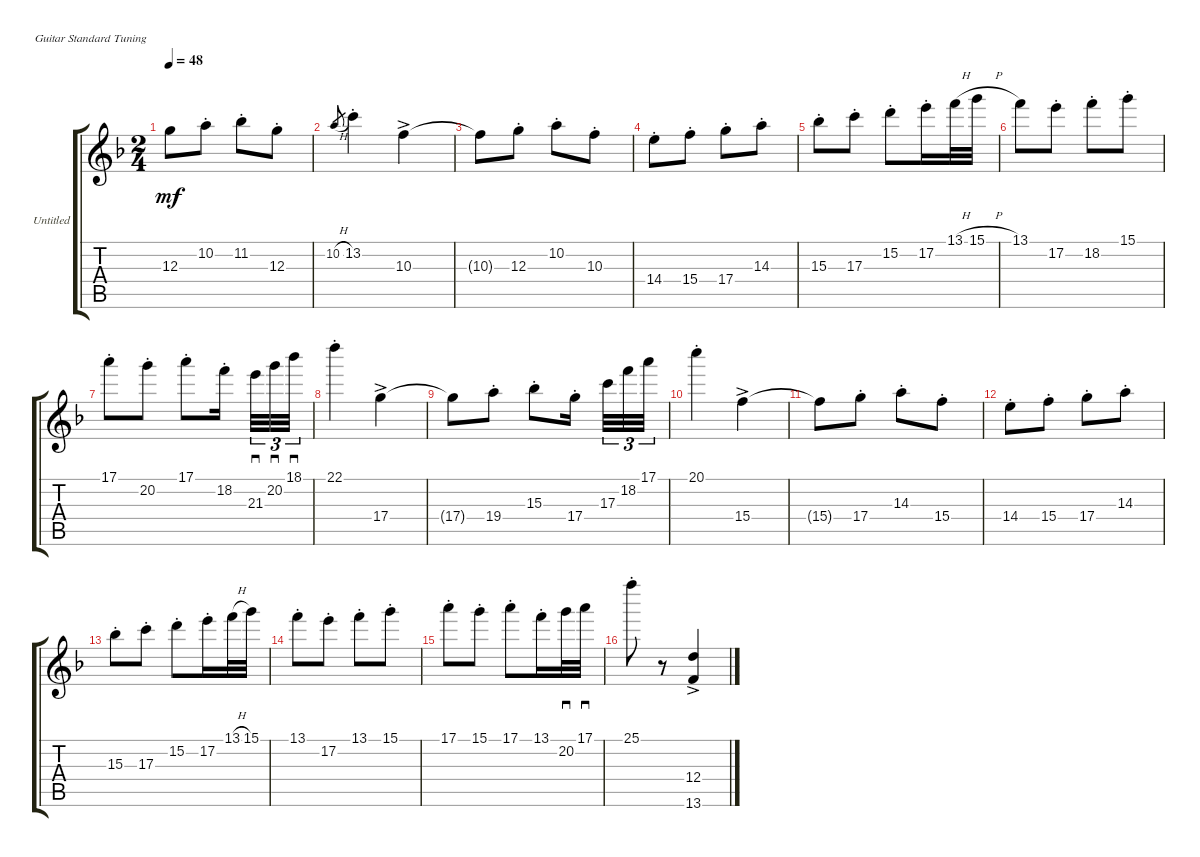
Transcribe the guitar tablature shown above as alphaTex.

\bracketExtendMode groupsimilarinstruments
\firstSystemTrackNameOrientation horizontal
\otherSystemsTrackNameOrientation horizontal
\track ("Untitled" "Untitled") {instrument acousticguitarnylon}
\staff {score tabs}
\tuning (E4 B3 G3 D3 A2 E2)
\ts (2 4)
\tempo 48
\clef g2
\ks dminor
12.3{t}.8{dy mf} 10.2{st}.8 11.2{st}.8 12.3{st}.8 |
10.2{h}.8{gr} 13.2{st}.4 10.3{ac}.4 |
10.3{t}.8 12.3{st}.8 10.2{st}.8 10.3{st}.8 |
14.4{st}.8 15.4{st}.8 17.4{st}.8 14.3{st}.8 |
15.3{st}.8 17.3{st}.8 15.2{st}.8 17.2{st}.16 13.1{h}.32 15.1{h}.32 |
13.1.8 17.2{st}.8 18.2{st}.8 15.1{st}.8 |
17.1{st}.8 20.2{st}.8 17.1{st}.8 18.2{st}.16 21.3.32{sd tu (3 2)} 20.2.32{sd tu (3 2)} 18.1.32{sd tu (3 2)} |
22.1{st}.4 17.4{ac}.4 |
17.4{t}.8 19.4{st}.8 15.3{st}.8 17.4{st}.16 17.3.32{tu (3 2)} 18.2.32{tu (3 2)} 17.1.32{tu (3 2)} |
20.1{st}.4 15.4{ac}.4 |
15.4{t}.8 17.4{st}.8 14.3{st}.8 15.4{st}.8 |
14.4{st}.8 15.4{st}.8 17.4{st}.8 14.3{st}.8 |
15.3{st}.8 17.3{st}.8 15.2{st}.8 17.2{st}.16 13.1{h}.32 15.1.32 |
13.1{st}.8 17.2{st}.8 13.1{st}.8 15.1{st}.8 |
17.1{st}.8 15.1{st}.8 17.1{st}.8 13.1{st}.16 20.2.32{sd} 17.1.32{sd} |
25.1{st}.8 r.8 (12.4{ac} 13.6{ac}).4
